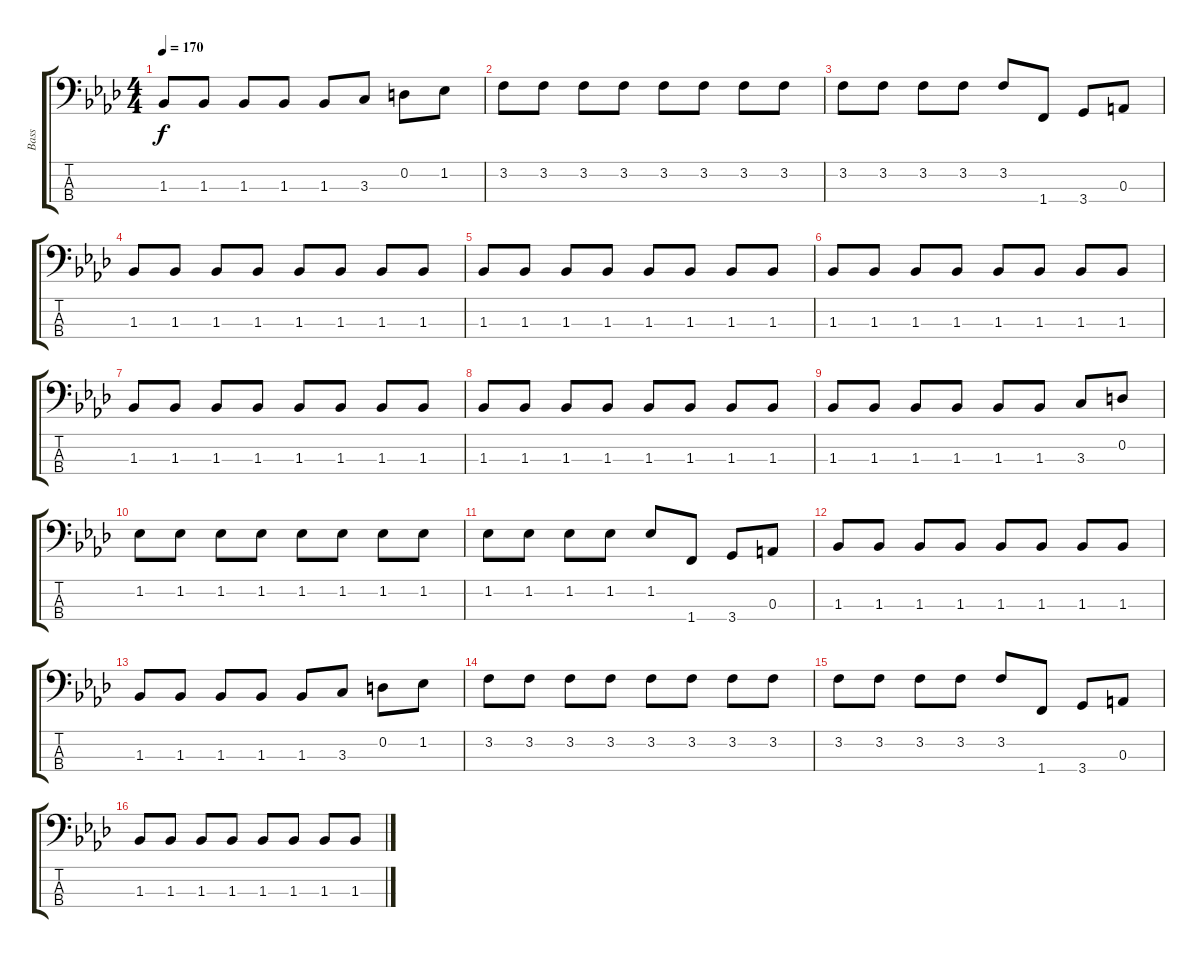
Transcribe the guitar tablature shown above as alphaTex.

\track ("Bass" "Bass") {instrument electricbassfinger}
\staff {score tabs}
\tuning (G2 D2 A1 E1) {hide}
\ts (4 4)
\tempo 170
\clef f4
\ks ab
1.3.8{dy f} 1.3.8 1.3.8 1.3.8 1.3.8 3.3.8 0.2.8 1.2.8 |
3.2.8 3.2.8 3.2.8 3.2.8 3.2.8 3.2.8 3.2.8 3.2.8 |
3.2.8 3.2.8 3.2.8 3.2.8 3.2.8 1.4.8 3.4.8 0.3.8 |
1.3.8 1.3.8 1.3.8 1.3.8 1.3.8 1.3.8 1.3.8 1.3.8 |
1.3.8 1.3.8 1.3.8 1.3.8 1.3.8 1.3.8 1.3.8 1.3.8 |
1.3.8 1.3.8 1.3.8 1.3.8 1.3.8 1.3.8 1.3.8 1.3.8 |
1.3.8 1.3.8 1.3.8 1.3.8 1.3.8 1.3.8 1.3.8 1.3.8 |
1.3.8 1.3.8 1.3.8 1.3.8 1.3.8 1.3.8 1.3.8 1.3.8 |
1.3.8 1.3.8 1.3.8 1.3.8 1.3.8 1.3.8 3.3.8 0.2.8 |
1.2.8 1.2.8 1.2.8 1.2.8 1.2.8 1.2.8 1.2.8 1.2.8 |
1.2.8 1.2.8 1.2.8 1.2.8 1.2.8 1.4.8 3.4.8 0.3.8 |
1.3.8 1.3.8 1.3.8 1.3.8 1.3.8 1.3.8 1.3.8 1.3.8 |
1.3.8 1.3.8 1.3.8 1.3.8 1.3.8 3.3.8 0.2.8 1.2.8 |
3.2.8 3.2.8 3.2.8 3.2.8 3.2.8 3.2.8 3.2.8 3.2.8 |
3.2.8 3.2.8 3.2.8 3.2.8 3.2.8 1.4.8 3.4.8 0.3.8 |
1.3.8 1.3.8 1.3.8 1.3.8 1.3.8 1.3.8 1.3.8 1.3.8
